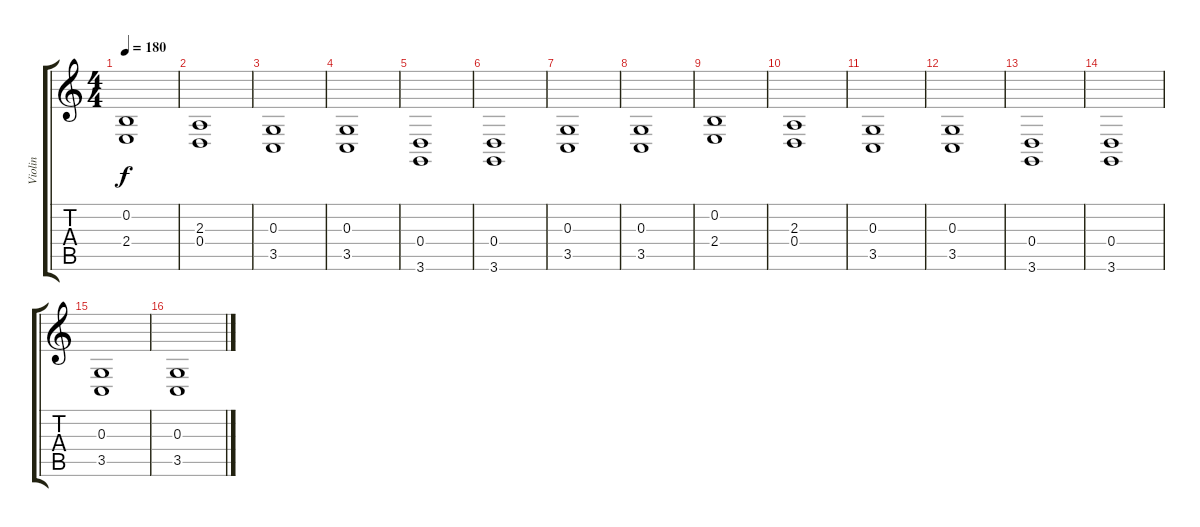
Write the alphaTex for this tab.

\track ("Violin" "Violin") {instrument violin}
\staff {score tabs}
\tuning (E4 B3 G3 D3 A2 E2) {hide}
\ts (4 4)
\tempo 180
\clef g2
\ks c
(0.2 2.4).1{dy f} |
(2.3 0.4).1 |
(0.3 3.5).1 |
(0.3 3.5).1 |
(0.4 3.6).1 |
(0.4 3.6).1 |
(0.3 3.5).1 |
(0.3 3.5).1 |
(0.2 2.4).1 |
(2.3 0.4).1 |
(0.3 3.5).1 |
(0.3 3.5).1 |
(0.4 3.6).1 |
(0.4 3.6).1 |
(0.3 3.5).1 |
(0.3 3.5).1
